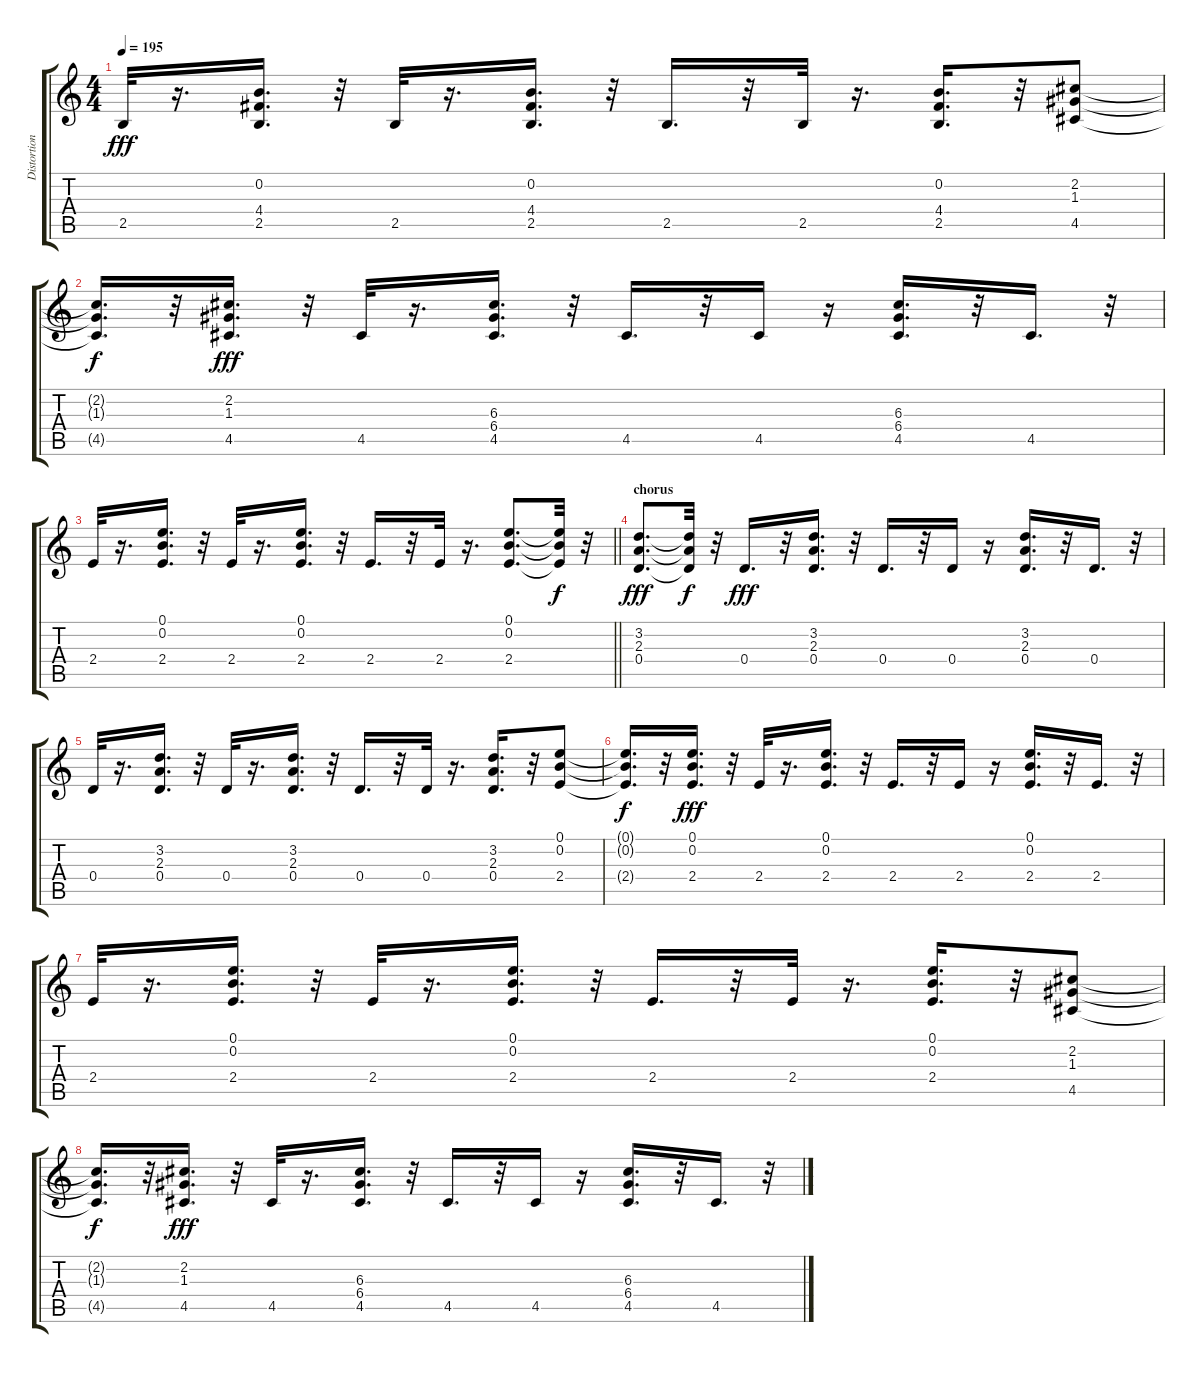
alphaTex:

\track ("Distortion" "Distortion") {instrument distortionguitar}
\staff {score tabs}
\tuning (E4 B3 G3 D3 A2 E2) {hide}
\ts (4 4)
\tempo 195
\clef g2
\ks c
2.5.32{dy fff} r.16{d} (0.2 4.4 2.5).16{d} r.32 2.5.32 r.16{d} (0.2 4.4 2.5).16{d} r.32 2.5.16{d} r.32 2.5.32 r.16{d} (0.2 4.4 2.5).16{d} r.32 (2.2 1.3 4.5).8 |
(2.2{t} 1.3{t} 4.5{t}).16{d dy f} r.32 (2.2 1.3 4.5).16{d dy fff} r.32 4.5.32 r.16{d} (6.3 6.4 4.5).16{d} r.32 4.5.16{d} r.32 4.5.16 r.16 (6.3 6.4 4.5).16{d} r.32 4.5.16{d} r.32 |
\barLineRight lightlight
2.4.32 r.16{d} (0.1 0.2 2.4).16{d} r.32 2.4.32 r.16{d} (0.1 0.2 2.4).16{d} r.32 2.4.16{d} r.32 2.4.32 r.16{d} (0.1 0.2 2.4).8{d} (0.1{t} 0.2{t} 2.4{t}).32{dy f} r.32 |
\section ("" "chorus")
(3.2 2.3 0.4).8{d dy fff} (3.2{t} 2.3{t} 0.4{t}).32{dy f} r.32 0.4.16{d dy fff} r.32 (3.2 2.3 0.4).16{d} r.32 0.4.16{d} r.32 0.4.16 r.16 (3.2 2.3 0.4).16{d} r.32 0.4.16{d} r.32 |
0.4.32 r.16{d} (3.2 2.3 0.4).16{d} r.32 0.4.32 r.16{d} (3.2 2.3 0.4).16{d} r.32 0.4.16{d} r.32 0.4.32 r.16{d} (3.2 2.3 0.4).16{d} r.32 (0.1 0.2 2.4).8 |
(0.1{t} 0.2{t} 2.4{t}).16{d dy f} r.32 (0.1 0.2 2.4).16{d dy fff} r.32 2.4.32 r.16{d} (0.1 0.2 2.4).16{d} r.32 2.4.16{d} r.32 2.4.16 r.16 (0.1 0.2 2.4).16{d} r.32 2.4.16{d} r.32 |
2.4.32 r.16{d} (0.1 0.2 2.4).16{d} r.32 2.4.32 r.16{d} (0.1 0.2 2.4).16{d} r.32 2.4.16{d} r.32 2.4.32 r.16{d} (0.1 0.2 2.4).16{d} r.32 (2.2 1.3 4.5).8 |
(2.2{t} 1.3{t} 4.5{t}).16{d dy f} r.32 (2.2 1.3 4.5).16{d dy fff} r.32 4.5.32 r.16{d} (6.3 6.4 4.5).16{d} r.32 4.5.16{d} r.32 4.5.16 r.16 (6.3 6.4 4.5).16{d} r.32 4.5.16{d} r.32
